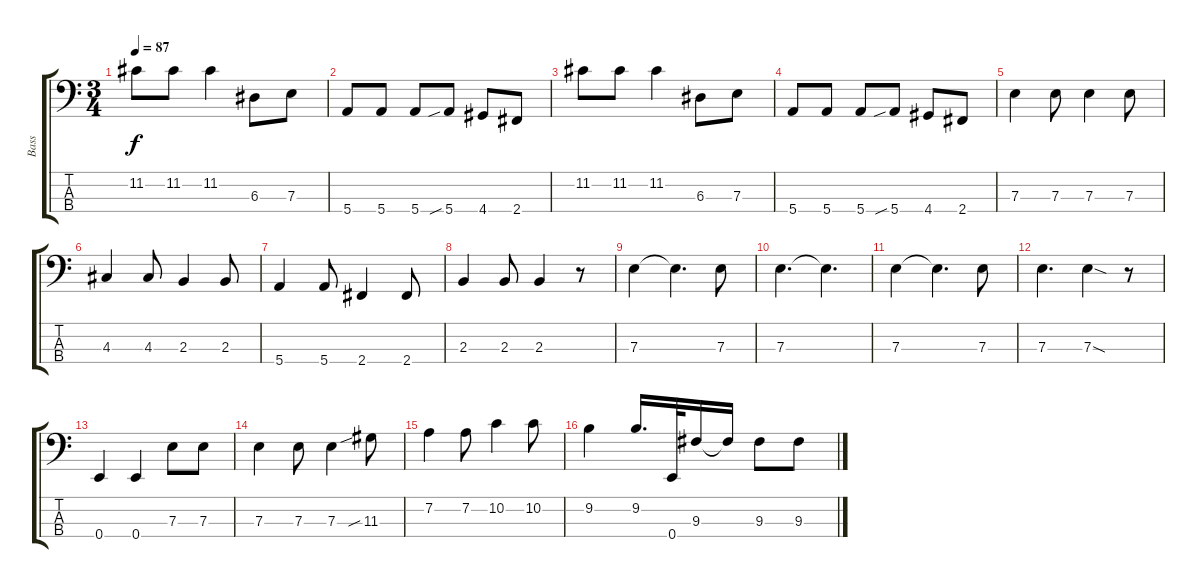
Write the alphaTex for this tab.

\track ("Bass" "Bass") {instrument electricbassfinger}
\staff {score tabs}
\tuning (G2 D2 A1 E1) {hide}
\ts (3 4)
\tempo 87
\clef f4
\ks c
11.2.8{dy f} 11.2.8 11.2.4 6.3.8 7.3.8 |
5.4.8 5.4.8 5.4.8 5.4{sib}.8 4.4.8 2.4.8 |
11.2.8 11.2.8 11.2.4 6.3.8 7.3.8 |
5.4.8 5.4.8 5.4.8 5.4{sib}.8 4.4.8 2.4.8 |
7.3.4 7.3.8 7.3.4 7.3.8 |
4.3.4 4.3.8 2.3.4 2.3.8 |
5.4.4 5.4.8 2.4.4 2.4.8 |
2.3.4 2.3.8 2.3.4 r.8 |
7.3.4 7.3{t}.4{d} 7.3.8 |
7.3.4{d} 7.3{t}.4{d} |
7.3.4 7.3{t}.4{d} 7.3.8 |
7.3.4{d} 7.3{sod}.4 r.8 |
0.4.4 0.4.4 7.3.8 7.3.8 |
7.3.4 7.3.8 7.3.4 11.3{sib}.8 |
7.2.4 7.2.8 10.2.4 10.2.8 |
9.2.4 9.2.16{d} 0.4.32 9.3.16 9.3{t}.16 9.3.8 9.3.8
